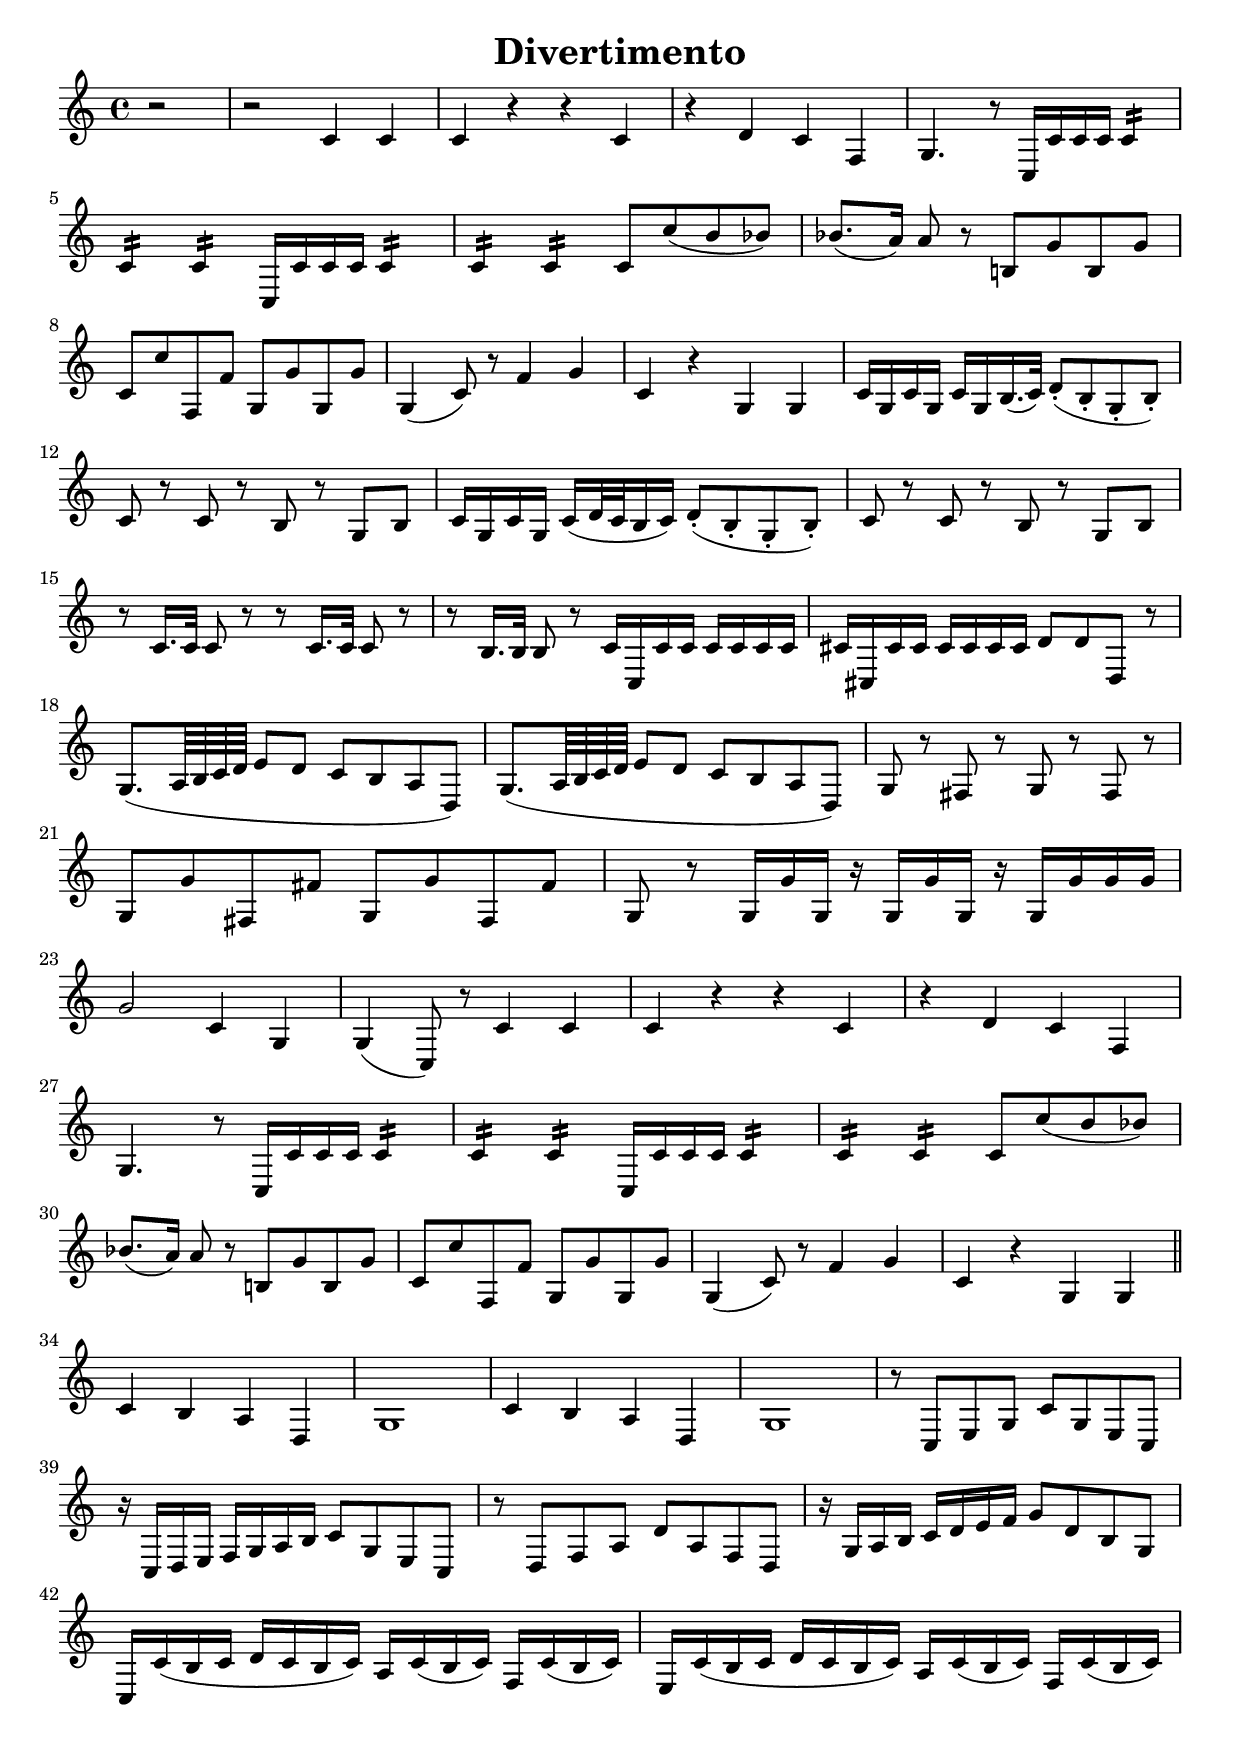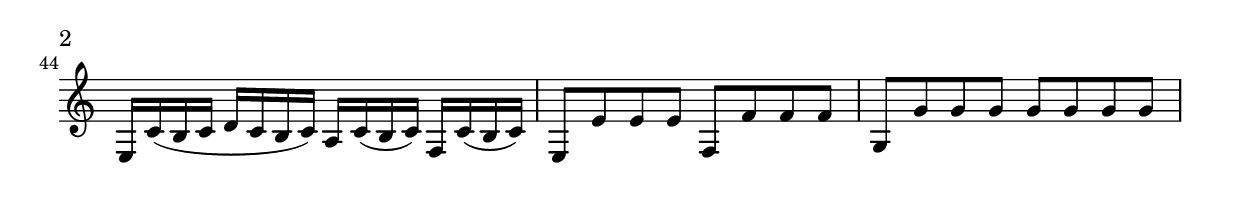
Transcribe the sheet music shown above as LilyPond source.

\header{
    title = "Divertimento"
    %tagline = "Rey Abolofia -- 503.515.9787 -- purple4reina@gmail.com -- v1.0.1"
}

%\paper {
%    page-count = 2
%}

\score {
    \layout {
        indent = #0
        ragged-last = ##f
    }
    \transpose c c' {
        \key c \major

        % m1
        \partial 2 r2
        r2 c4 c
        c r r c
        r d c f,
        g,4. r8 c,16 c c c c4:16
        \break

        % m5
        c: c: c,16 c c c c4:16
        c: c: c8 c' (b bes)
        bes8. (a16) a8 r b,! g b, g
        \break

        % m8
        c c' f, f g, g g, g
        g,4 (c8) r f4 g
        c r g, g,
        c16 g, c g, c g, b,16. (c32) d8-. (b,-. g,-. b,-.)
        \break

        % m12
        c8 r c r b, r g, b,
        c16 g, c g, c (d32 c b,16 c) d8-. (b,-. g,-. b,-.)
        c8 r c r b, r g, b,
        \break

        % m15
        r c16. c32 c8 r r c16. c32 c8 r
        r b,16. b,32 b,8 r c16 c, c c c c c c
        cis cis, cis cis cis cis cis cis d8 d d, r
        \break

        % m18
        g,8. (a,64 b, c d e8 d c b, a, d,)
        g,8. (a,64 b, c d e8 d c b, a, d,)
        g, r fis, r g, r fis, r
        \break

        % m21
        g, g fis, fis g, g fis, fis
        g, r g,16 g g, r g, g g, r g, g g g
        \break

        % m23
        g2 c4 g,
        g, (c,8) r c4 c
        c r r c
        r d c f,
        \break

        % m27
        g,4. r8 c,16 c c c c4:16
        c: c: c,16 c c c c4:16
        c: c: c8 c' (b bes)
        \break

        % m30
        bes8. (a16) a8 r b,! g b, g
        c c' f, f g, g g, g
        g,4 (c8) r f4 g
        c r g, g,
        \bar "||"
        \break

        % m34
        c4 b, a, d,
        g,1
        c4 b, a, d,
        g,1
        r8 c, e, g, c g, e, c,
        \break

        % m39
        r16 c, d, e, f, g, a, b, c8 g, e, c,
        r d, f, a, d a, f, d,
        r16 g, a, b, c d e f g8 d b, g,

        % m42
        c,16 c (b, c d c b, c) a, c (b, c) f, c (b, c)
        e, c (b, c d c b, c) a, c (b, c) f, c (b, c)
        \break

        % m44
        e, c (b, c d c b, c) a, c (b, c) f, c (b, c)
        e,8 e e e f, f f f
        g, g g g g g g g
    }
}


\version "2.20.0"  % necessary for upgrading to future LilyPond versions.
